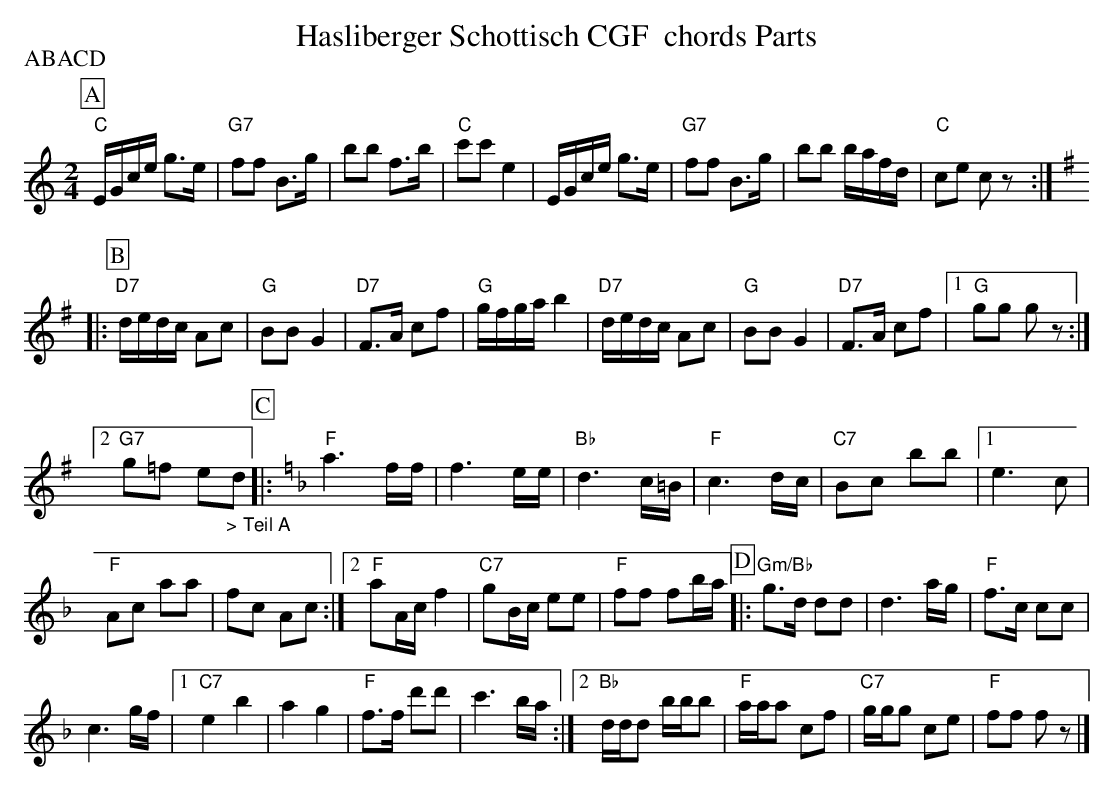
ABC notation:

X:1
T: Hasliberger Schottisch CGF  chords Parts
P:ABACD
M:2/4
L:1/16
K:C %%MIDI gchordon
[P:A] "C"EGce g3e | "G7"f2f2 B3g | b2b2 f3b | "C"c'2c'2 e4 | EGce g3e | "G7"f2f2 B3g | b2b2 bafd | "C"c2e2 c2z2 :: [P:B] [K:G]
"D7"dedc A2c2 | "G"B2B2G4 | "D7"F3A c2f2 | "G"gfga b4 | "D7"dedc A2c2 | "G"B2B2 G4 | "D7"F3A c2f2 |1 "G"g2g2 g2z2 :|2
"G7"g2=f2 e2"_> Teil A"d2 [P:C] |: [K:F] "F"a6ff | f6ee | "Bb"d6c=B | "F"c6dc | "C7"B2c2 b2b2 |1 e6c2 |
"F"A2c2 a2a2 | f2c2 A2c2 :|2 "F"a2Ac f4 | "C7"g2Bc e2e2 | "F"f2f2 f2ba [P:D] |: "Gm/Bb"g3d d2d2 | d6ag | "F"f3c c2c2 |
c6gf |1 "C7"e4b4 | a4g4 | "F"f3f d'2d'2 | c'6ba :|2 "Bb"ddd2 bbb2 | "F"aaa2 c2f2 | "C7"ggg2 c2e2 | "F"f2f2 f2z2 |]
